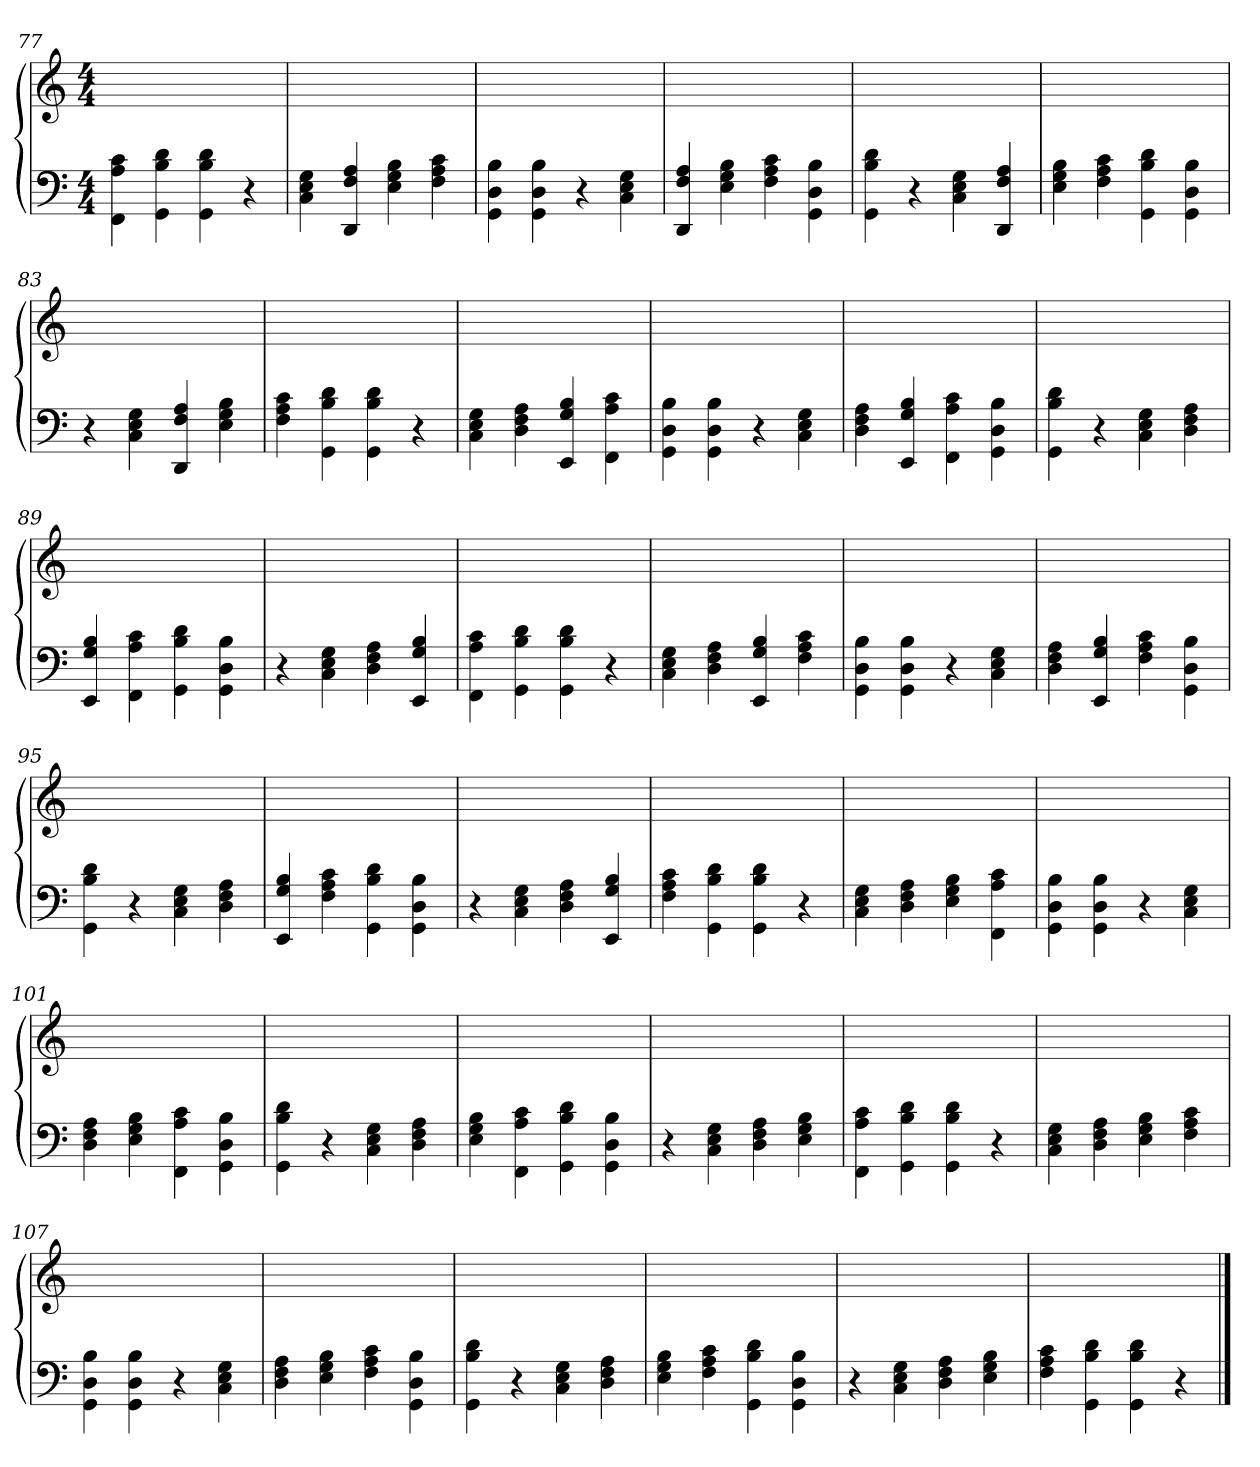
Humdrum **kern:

**kern	**kern
*part2	*part1
*staff2	*staff1
*clefF4	*clefG2
*k[]	*k[]
*C:	*C:
*M4/4	*M4/4
=77	=77
4FF 4A 4c	1ryy
4GG 4B 4d	.
4GG 4B 4d	.
4r	.
=78	=78
4C 4E 4G	1ryy
4DD 4F 4A	.
4E 4G 4B	.
4F 4A 4c	.
=79	=79
4GG 4D 4B	1ryy
4GG 4D 4B	.
4r	.
4C 4E 4G	.
=80	=80
4DD 4F 4A	1ryy
4E 4G 4B	.
4F 4A 4c	.
4GG 4D 4B	.
=81	=81
4GG 4B 4d	1ryy
4r	.
4C 4E 4G	.
4DD 4F 4A	.
=82	=82
4E 4G 4B	1ryy
4F 4A 4c	.
4GG 4B 4d	.
4GG 4D 4B	.
=83	=83
4r	1ryy
4C 4E 4G	.
4DD 4F 4A	.
4E 4G 4B	.
=84	=84
4F 4A 4c	1ryy
4GG 4B 4d	.
4GG 4B 4d	.
4r	.
=85	=85
4C 4E 4G	1ryy
4D 4F 4A	.
4EE 4G 4B	.
4FF 4A 4c	.
=86	=86
4GG 4D 4B	1ryy
4GG 4D 4B	.
4r	.
4C 4E 4G	.
=87	=87
4D 4F 4A	1ryy
4EE 4G 4B	.
4FF 4A 4c	.
4GG 4D 4B	.
=88	=88
4GG 4B 4d	1ryy
4r	.
4C 4E 4G	.
4D 4F 4A	.
=89	=89
4EE 4G 4B	1ryy
4FF 4A 4c	.
4GG 4B 4d	.
4GG 4D 4B	.
=90	=90
4r	1ryy
4C 4E 4G	.
4D 4F 4A	.
4EE 4G 4B	.
=91	=91
4FF 4A 4c	1ryy
4GG 4B 4d	.
4GG 4B 4d	.
4r	.
=92	=92
4C 4E 4G	1ryy
4D 4F 4A	.
4EE 4G 4B	.
4F 4A 4c	.
=93	=93
4GG 4D 4B	1ryy
4GG 4D 4B	.
4r	.
4C 4E 4G	.
=94	=94
4D 4F 4A	1ryy
4EE 4G 4B	.
4F 4A 4c	.
4GG 4D 4B	.
=95	=95
4GG 4B 4d	1ryy
4r	.
4C 4E 4G	.
4D 4F 4A	.
=96	=96
4EE 4G 4B	1ryy
4F 4A 4c	.
4GG 4B 4d	.
4GG 4D 4B	.
=97	=97
4r	1ryy
4C 4E 4G	.
4D 4F 4A	.
4EE 4G 4B	.
=98	=98
4F 4A 4c	1ryy
4GG 4B 4d	.
4GG 4B 4d	.
4r	.
=99	=99
4C 4E 4G	1ryy
4D 4F 4A	.
4E 4G 4B	.
4FF 4A 4c	.
=100	=100
4GG 4D 4B	1ryy
4GG 4D 4B	.
4r	.
4C 4E 4G	.
=101	=101
4D 4F 4A	1ryy
4E 4G 4B	.
4FF 4A 4c	.
4GG 4D 4B	.
=102	=102
4GG 4B 4d	1ryy
4r	.
4C 4E 4G	.
4D 4F 4A	.
=103	=103
4E 4G 4B	1ryy
4FF 4A 4c	.
4GG 4B 4d	.
4GG 4D 4B	.
=104	=104
4r	1ryy
4C 4E 4G	.
4D 4F 4A	.
4E 4G 4B	.
=105	=105
4FF 4A 4c	1ryy
4GG 4B 4d	.
4GG 4B 4d	.
4r	.
=106	=106
4C 4E 4G	1ryy
4D 4F 4A	.
4E 4G 4B	.
4F 4A 4c	.
=107	=107
4GG 4D 4B	1ryy
4GG 4D 4B	.
4r	.
4C 4E 4G	.
=108	=108
4D 4F 4A	1ryy
4E 4G 4B	.
4F 4A 4c	.
4GG 4D 4B	.
=109	=109
4GG 4B 4d	1ryy
4r	.
4C 4E 4G	.
4D 4F 4A	.
=110	=110
4E 4G 4B	1ryy
4F 4A 4c	.
4GG 4B 4d	.
4GG 4D 4B	.
=111	=111
4r	1ryy
4C 4E 4G	.
4D 4F 4A	.
4E 4G 4B	.
=112	=112
4F 4A 4c	1ryy
4GG 4B 4d	.
4GG 4B 4d	.
4r	.
==	==
*-	*-
